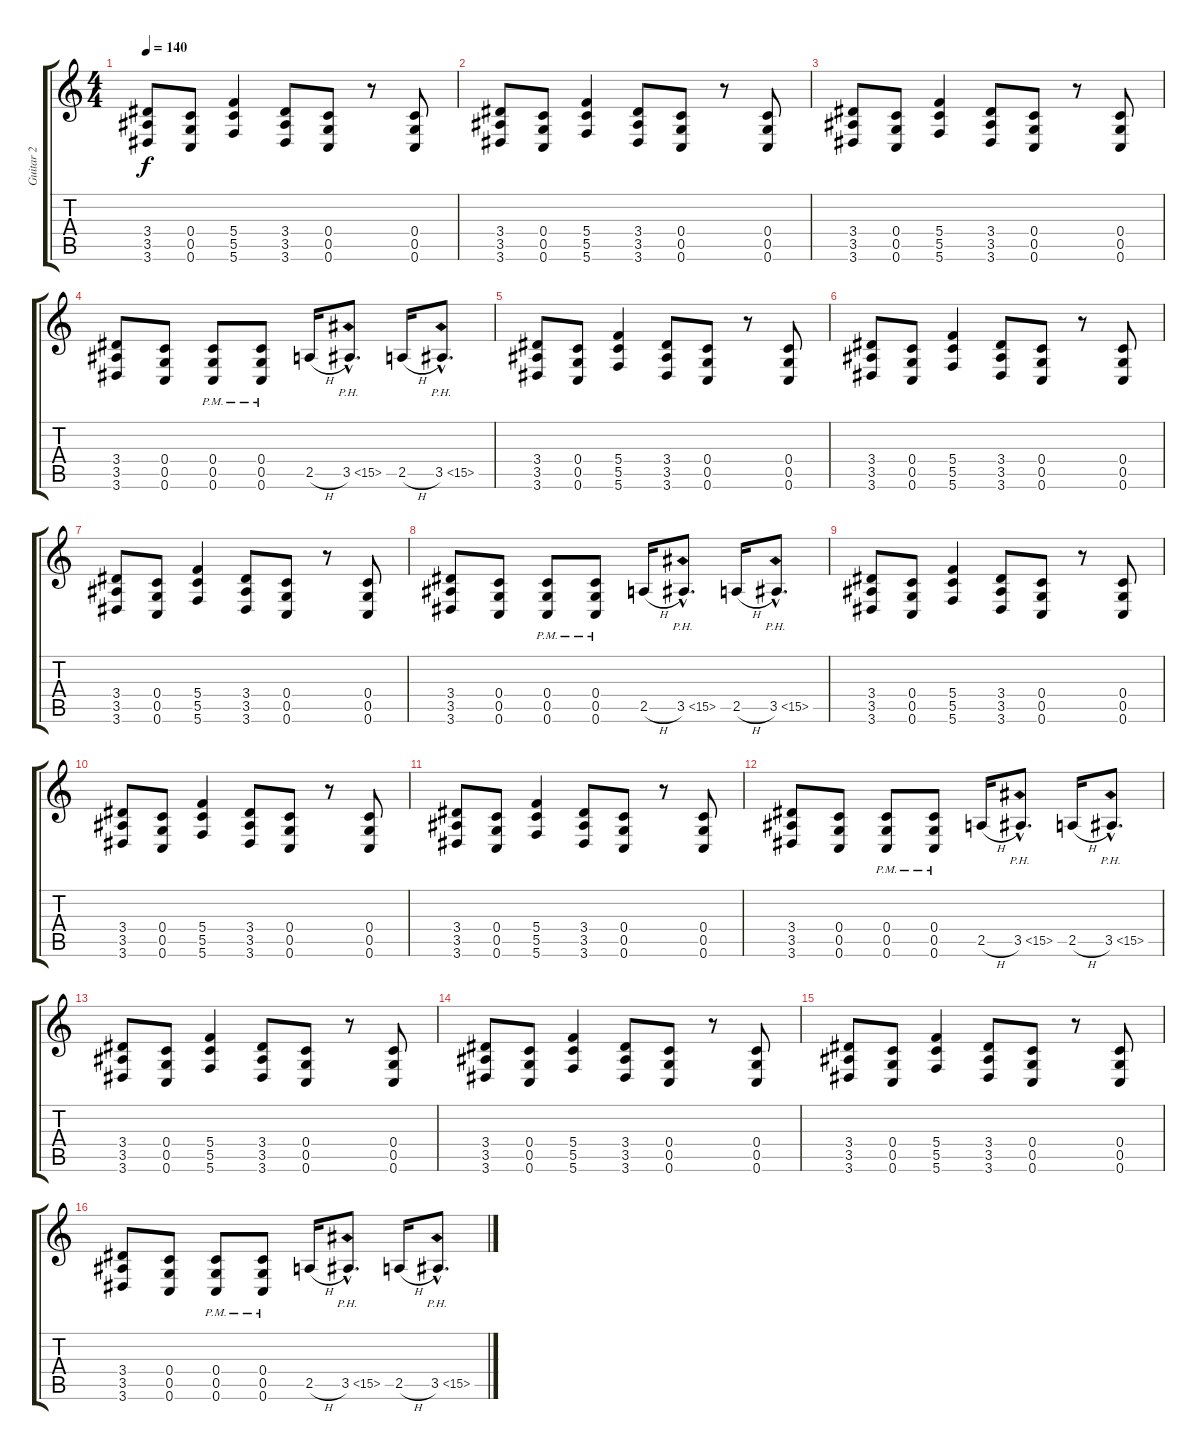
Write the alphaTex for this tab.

\track ("Guitar 2" "Guitar 2") {instrument distortionguitar}
\staff {score tabs}
\tuning (D4 A3 F3 C3 G2 C2) {hide}
\ts (4 4)
\tempo 140
\clef g2
\ks c
(3.4 3.5 3.6).8{dy f} (0.4 0.5 0.6).8 (5.4 5.5 5.6).4 (3.4 3.5 3.6).8 (0.4 0.5 0.6).8 r.8 (0.4 0.5 0.6).8 |
(3.4 3.5 3.6).8 (0.4 0.5 0.6).8 (5.4 5.5 5.6).4 (3.4 3.5 3.6).8 (0.4 0.5 0.6).8 r.8 (0.4 0.5 0.6).8 |
(3.4 3.5 3.6).8 (0.4 0.5 0.6).8 (5.4 5.5 5.6).4 (3.4 3.5 3.6).8 (0.4 0.5 0.6).8 r.8 (0.4 0.5 0.6).8 |
(3.4 3.5 3.6).8 (0.4 0.5 0.6).8 (0.4{pm} 0.5{pm} 0.6{pm}).8 (0.4{pm} 0.5{pm} 0.6{pm}).8 2.5{h}.16 3.5{ph 12 hac}.8{d} 2.5{h}.16 3.5{ph 12 hac}.8{d} |
(3.4 3.5 3.6).8 (0.4 0.5 0.6).8 (5.4 5.5 5.6).4 (3.4 3.5 3.6).8 (0.4 0.5 0.6).8 r.8 (0.4 0.5 0.6).8 |
(3.4 3.5 3.6).8 (0.4 0.5 0.6).8 (5.4 5.5 5.6).4 (3.4 3.5 3.6).8 (0.4 0.5 0.6).8 r.8 (0.4 0.5 0.6).8 |
(3.4 3.5 3.6).8 (0.4 0.5 0.6).8 (5.4 5.5 5.6).4 (3.4 3.5 3.6).8 (0.4 0.5 0.6).8 r.8 (0.4 0.5 0.6).8 |
(3.4 3.5 3.6).8 (0.4 0.5 0.6).8 (0.4{pm} 0.5{pm} 0.6{pm}).8 (0.4{pm} 0.5{pm} 0.6{pm}).8 2.5{h}.16 3.5{ph 12 hac}.8{d} 2.5{h}.16 3.5{ph 12 hac}.8{d} |
(3.4 3.5 3.6).8 (0.4 0.5 0.6).8 (5.4 5.5 5.6).4 (3.4 3.5 3.6).8 (0.4 0.5 0.6).8 r.8 (0.4 0.5 0.6).8 |
(3.4 3.5 3.6).8 (0.4 0.5 0.6).8 (5.4 5.5 5.6).4 (3.4 3.5 3.6).8 (0.4 0.5 0.6).8 r.8 (0.4 0.5 0.6).8 |
(3.4 3.5 3.6).8 (0.4 0.5 0.6).8 (5.4 5.5 5.6).4 (3.4 3.5 3.6).8 (0.4 0.5 0.6).8 r.8 (0.4 0.5 0.6).8 |
(3.4 3.5 3.6).8 (0.4 0.5 0.6).8 (0.4{pm} 0.5{pm} 0.6{pm}).8 (0.4{pm} 0.5{pm} 0.6{pm}).8 2.5{h}.16 3.5{ph 12 hac}.8{d} 2.5{h}.16 3.5{ph 12 hac}.8{d} |
(3.4 3.5 3.6).8 (0.4 0.5 0.6).8 (5.4 5.5 5.6).4 (3.4 3.5 3.6).8 (0.4 0.5 0.6).8 r.8 (0.4 0.5 0.6).8 |
(3.4 3.5 3.6).8 (0.4 0.5 0.6).8 (5.4 5.5 5.6).4 (3.4 3.5 3.6).8 (0.4 0.5 0.6).8 r.8 (0.4 0.5 0.6).8 |
(3.4 3.5 3.6).8 (0.4 0.5 0.6).8 (5.4 5.5 5.6).4 (3.4 3.5 3.6).8 (0.4 0.5 0.6).8 r.8 (0.4 0.5 0.6).8 |
(3.4 3.5 3.6).8 (0.4 0.5 0.6).8 (0.4{pm} 0.5{pm} 0.6{pm}).8 (0.4{pm} 0.5{pm} 0.6{pm}).8 2.5{h}.16 3.5{ph 12 hac}.8{d} 2.5{h}.16 3.5{ph 12 hac}.8{d}
